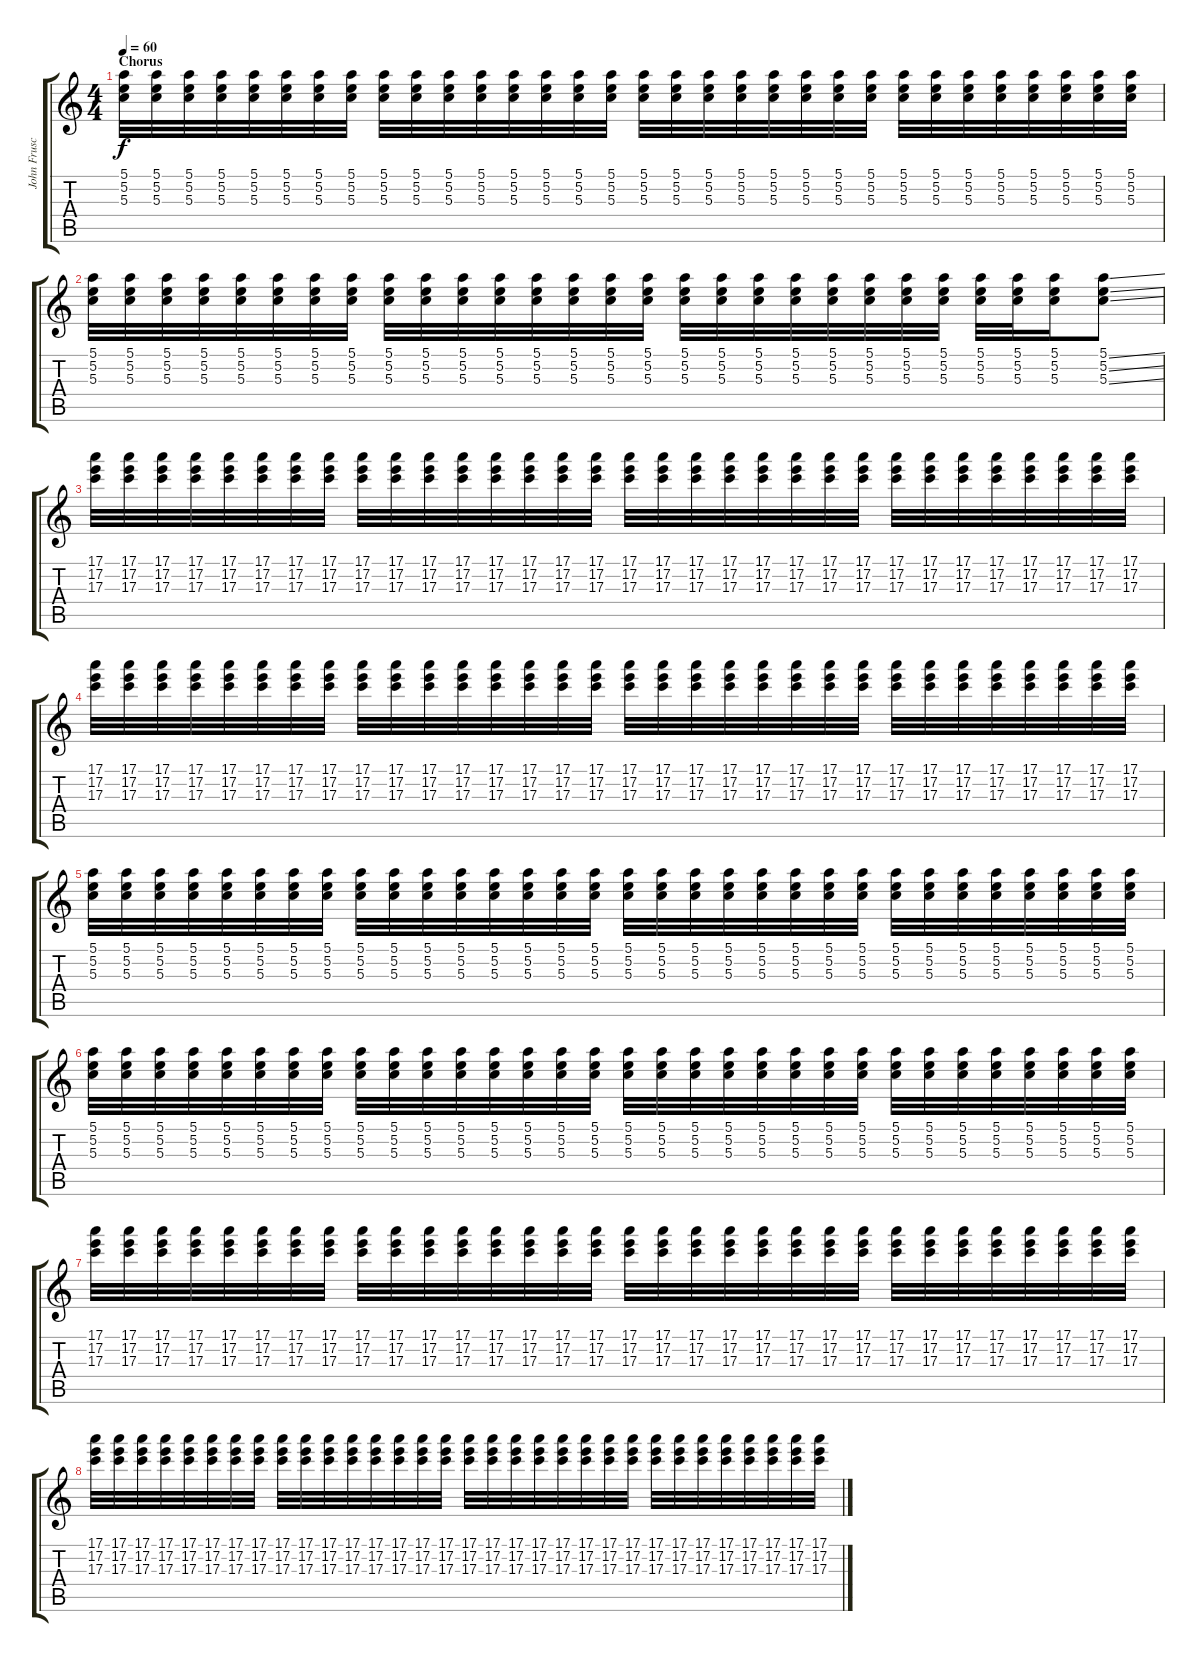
\track ("John Frusciante" "John Frusc") {instrument electricguitarjazz}
\staff {score tabs}
\tuning (E4 B3 G3 D3 A2 E2) {hide}
\ts (4 4)
\section ("" "Chorus")
\tempo 60
\clef g2
\ks c
(5.1 5.2 5.3).32{dy f volume 12 instrument overdrivenguitar} (5.1 5.2 5.3).32 (5.1 5.2 5.3).32 (5.1 5.2 5.3).32 (5.1 5.2 5.3).32 (5.1 5.2 5.3).32 (5.1 5.2 5.3).32 (5.1 5.2 5.3).32 (5.1 5.2 5.3).32 (5.1 5.2 5.3).32 (5.1 5.2 5.3).32 (5.1 5.2 5.3).32 (5.1 5.2 5.3).32 (5.1 5.2 5.3).32 (5.1 5.2 5.3).32 (5.1 5.2 5.3).32 (5.1 5.2 5.3).32 (5.1 5.2 5.3).32 (5.1 5.2 5.3).32 (5.1 5.2 5.3).32 (5.1 5.2 5.3).32 (5.1 5.2 5.3).32 (5.1 5.2 5.3).32 (5.1 5.2 5.3).32 (5.1 5.2 5.3).32 (5.1 5.2 5.3).32 (5.1 5.2 5.3).32 (5.1 5.2 5.3).32 (5.1 5.2 5.3).32 (5.1 5.2 5.3).32 (5.1 5.2 5.3).32 (5.1 5.2 5.3).32 |
(5.1 5.2 5.3).32 (5.1 5.2 5.3).32 (5.1 5.2 5.3).32 (5.1 5.2 5.3).32 (5.1 5.2 5.3).32 (5.1 5.2 5.3).32 (5.1 5.2 5.3).32 (5.1 5.2 5.3).32 (5.1 5.2 5.3).32 (5.1 5.2 5.3).32 (5.1 5.2 5.3).32 (5.1 5.2 5.3).32 (5.1 5.2 5.3).32 (5.1 5.2 5.3).32 (5.1 5.2 5.3).32 (5.1 5.2 5.3).32 (5.1 5.2 5.3).32 (5.1 5.2 5.3).32 (5.1 5.2 5.3).32 (5.1 5.2 5.3).32 (5.1 5.2 5.3).32 (5.1 5.2 5.3).32 (5.1 5.2 5.3).32 (5.1 5.2 5.3).32 (5.1 5.2 5.3).32 (5.1 5.2 5.3).32 (5.1 5.2 5.3).16 (5.1{ss} 5.2{ss} 5.3{ss}).8 |
(17.1 17.2 17.3).32 (17.1 17.2 17.3).32 (17.1 17.2 17.3).32 (17.1 17.2 17.3).32 (17.1 17.2 17.3).32 (17.1 17.2 17.3).32 (17.1 17.2 17.3).32 (17.1 17.2 17.3).32 (17.1 17.2 17.3).32 (17.1 17.2 17.3).32 (17.1 17.2 17.3).32 (17.1 17.2 17.3).32 (17.1 17.2 17.3).32 (17.1 17.2 17.3).32 (17.1 17.2 17.3).32 (17.1 17.2 17.3).32 (17.1 17.2 17.3).32 (17.1 17.2 17.3).32 (17.1 17.2 17.3).32 (17.1 17.2 17.3).32 (17.1 17.2 17.3).32 (17.1 17.2 17.3).32 (17.1 17.2 17.3).32 (17.1 17.2 17.3).32 (17.1 17.2 17.3).32 (17.1 17.2 17.3).32 (17.1 17.2 17.3).32 (17.1 17.2 17.3).32 (17.1 17.2 17.3).32 (17.1 17.2 17.3).32 (17.1 17.2 17.3).32 (17.1 17.2 17.3).32 |
(17.1 17.2 17.3).32 (17.1 17.2 17.3).32 (17.1 17.2 17.3).32 (17.1 17.2 17.3).32 (17.1 17.2 17.3).32 (17.1 17.2 17.3).32 (17.1 17.2 17.3).32 (17.1 17.2 17.3).32 (17.1 17.2 17.3).32 (17.1 17.2 17.3).32 (17.1 17.2 17.3).32 (17.1 17.2 17.3).32 (17.1 17.2 17.3).32 (17.1 17.2 17.3).32 (17.1 17.2 17.3).32 (17.1 17.2 17.3).32 (17.1 17.2 17.3).32 (17.1 17.2 17.3).32 (17.1 17.2 17.3).32 (17.1 17.2 17.3).32 (17.1 17.2 17.3).32 (17.1 17.2 17.3).32 (17.1 17.2 17.3).32 (17.1 17.2 17.3).32 (17.1 17.2 17.3).32 (17.1 17.2 17.3).32 (17.1 17.2 17.3).32 (17.1 17.2 17.3).32 (17.1 17.2 17.3).32 (17.1 17.2 17.3).32 (17.1 17.2 17.3).32 (17.1 17.2 17.3).32 |
(5.1 5.2 5.3).32 (5.1 5.2 5.3).32 (5.1 5.2 5.3).32 (5.1 5.2 5.3).32 (5.1 5.2 5.3).32 (5.1 5.2 5.3).32 (5.1 5.2 5.3).32 (5.1 5.2 5.3).32 (5.1 5.2 5.3).32 (5.1 5.2 5.3).32 (5.1 5.2 5.3).32 (5.1 5.2 5.3).32 (5.1 5.2 5.3).32 (5.1 5.2 5.3).32 (5.1 5.2 5.3).32 (5.1 5.2 5.3).32 (5.1 5.2 5.3).32 (5.1 5.2 5.3).32 (5.1 5.2 5.3).32 (5.1 5.2 5.3).32 (5.1 5.2 5.3).32 (5.1 5.2 5.3).32 (5.1 5.2 5.3).32 (5.1 5.2 5.3).32 (5.1 5.2 5.3).32 (5.1 5.2 5.3).32 (5.1 5.2 5.3).32 (5.1 5.2 5.3).32 (5.1 5.2 5.3).32 (5.1 5.2 5.3).32 (5.1 5.2 5.3).32 (5.1 5.2 5.3).32 |
(5.1 5.2 5.3).32 (5.1 5.2 5.3).32 (5.1 5.2 5.3).32 (5.1 5.2 5.3).32 (5.1 5.2 5.3).32 (5.1 5.2 5.3).32 (5.1 5.2 5.3).32 (5.1 5.2 5.3).32 (5.1 5.2 5.3).32 (5.1 5.2 5.3).32 (5.1 5.2 5.3).32 (5.1 5.2 5.3).32 (5.1 5.2 5.3).32 (5.1 5.2 5.3).32 (5.1 5.2 5.3).32 (5.1 5.2 5.3).32 (5.1 5.2 5.3).32 (5.1 5.2 5.3).32 (5.1 5.2 5.3).32 (5.1 5.2 5.3).32 (5.1 5.2 5.3).32 (5.1 5.2 5.3).32 (5.1 5.2 5.3).32 (5.1 5.2 5.3).32 (5.1 5.2 5.3).32 (5.1 5.2 5.3).32 (5.1 5.2 5.3).32 (5.1 5.2 5.3).32 (5.1 5.2 5.3).32 (5.1 5.2 5.3).32 (5.1 5.2 5.3).32 (5.1 5.2 5.3).32 |
(17.1 17.2 17.3).32 (17.1 17.2 17.3).32 (17.1 17.2 17.3).32 (17.1 17.2 17.3).32 (17.1 17.2 17.3).32 (17.1 17.2 17.3).32 (17.1 17.2 17.3).32 (17.1 17.2 17.3).32 (17.1 17.2 17.3).32 (17.1 17.2 17.3).32 (17.1 17.2 17.3).32 (17.1 17.2 17.3).32 (17.1 17.2 17.3).32 (17.1 17.2 17.3).32 (17.1 17.2 17.3).32 (17.1 17.2 17.3).32 (17.1 17.2 17.3).32 (17.1 17.2 17.3).32 (17.1 17.2 17.3).32 (17.1 17.2 17.3).32 (17.1 17.2 17.3).32 (17.1 17.2 17.3).32 (17.1 17.2 17.3).32 (17.1 17.2 17.3).32 (17.1 17.2 17.3).32 (17.1 17.2 17.3).32 (17.1 17.2 17.3).32 (17.1 17.2 17.3).32 (17.1 17.2 17.3).32 (17.1 17.2 17.3).32 (17.1 17.2 17.3).32 (17.1 17.2 17.3).32 |
(17.1 17.2 17.3).32 (17.1 17.2 17.3).32 (17.1 17.2 17.3).32 (17.1 17.2 17.3).32 (17.1 17.2 17.3).32 (17.1 17.2 17.3).32 (17.1 17.2 17.3).32 (17.1 17.2 17.3).32 (17.1 17.2 17.3).32 (17.1 17.2 17.3).32 (17.1 17.2 17.3).32 (17.1 17.2 17.3).32 (17.1 17.2 17.3).32 (17.1 17.2 17.3).32 (17.1 17.2 17.3).32 (17.1 17.2 17.3).32 (17.1 17.2 17.3).32 (17.1 17.2 17.3).32 (17.1 17.2 17.3).32 (17.1 17.2 17.3).32 (17.1 17.2 17.3).32 (17.1 17.2 17.3).32 (17.1 17.2 17.3).32 (17.1 17.2 17.3).32 (17.1 17.2 17.3).32 (17.1 17.2 17.3).32 (17.1 17.2 17.3).32 (17.1 17.2 17.3).32 (17.1 17.2 17.3).32 (17.1 17.2 17.3).32 (17.1 17.2 17.3).32 (17.1 17.2 17.3).32
